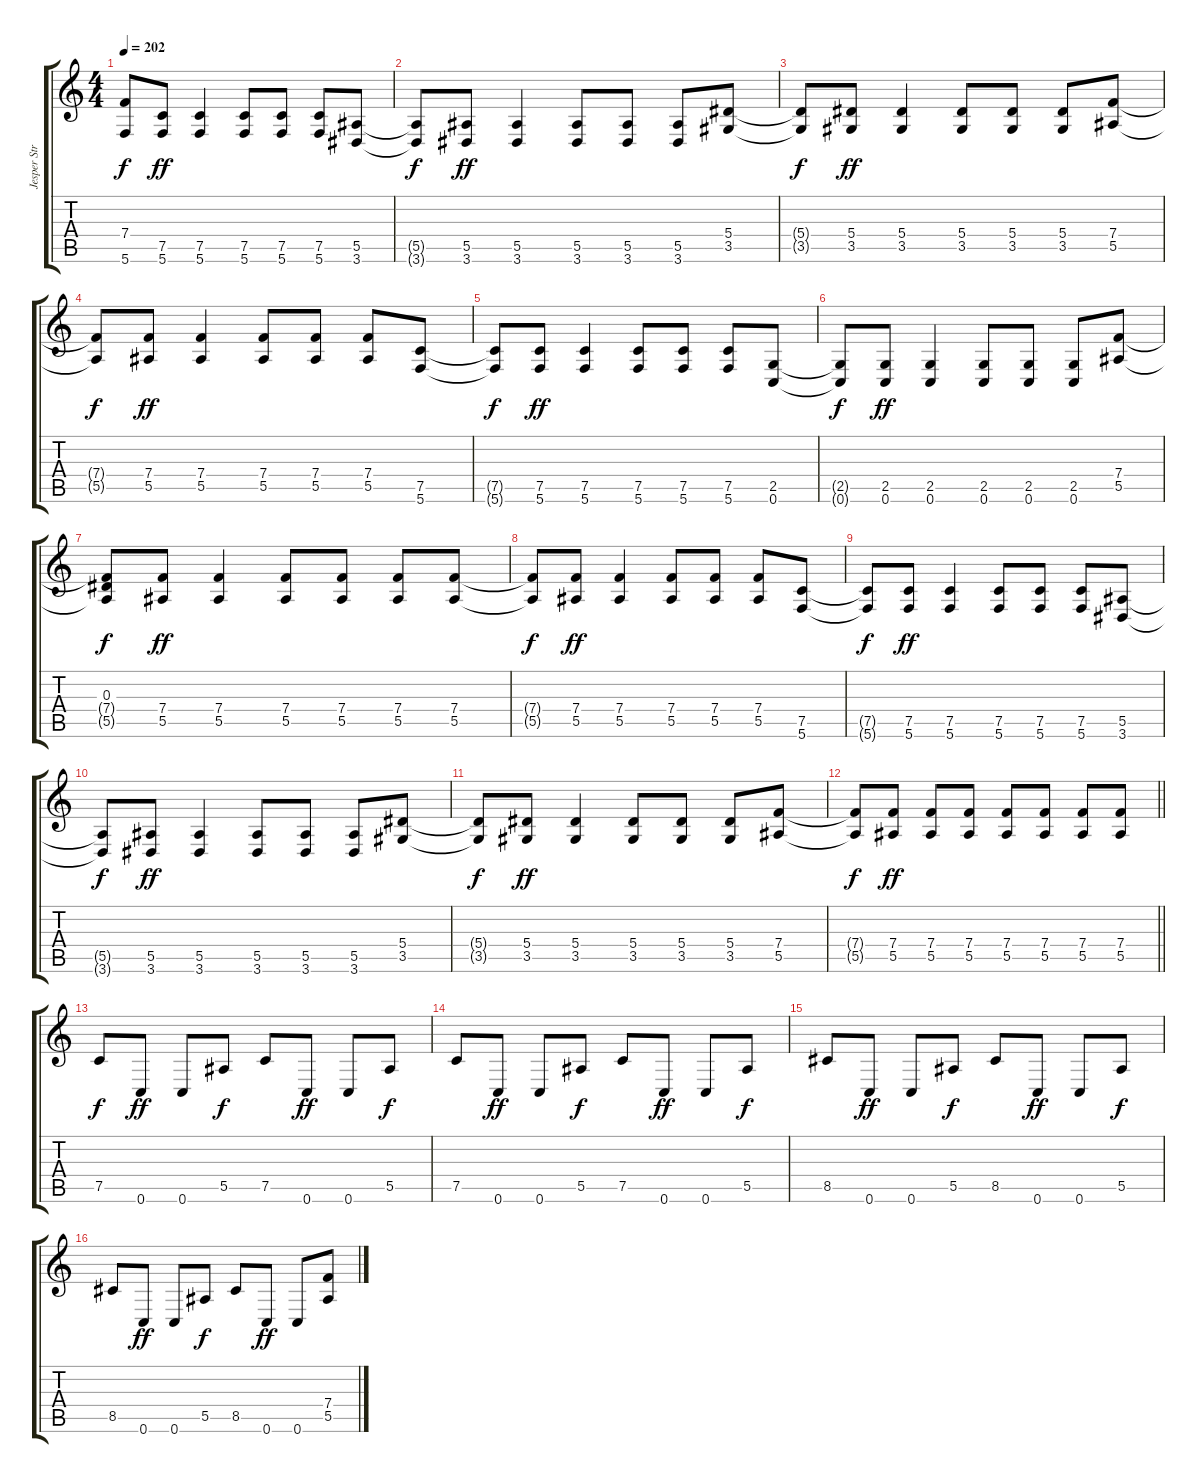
\track ("Jesper Stromblad" "Jesper Str") {instrument distortionguitar}
\staff {score tabs}
\tuning (C4 G3 Eb3 Bb2 F2 C2) {hide}
\ts (4 4)
\tempo 202
\clef g2
\ks c
(7.4{t} 5.6{t}).8{dy f} (7.5 5.6).8{dy ff} (7.5 5.6).4 (7.5 5.6).8 (7.5 5.6).8 (7.5 5.6).8 (5.5 3.6).8 |
(5.5{t} 3.6{t}).8{dy f} (5.5 3.6).8{dy ff} (5.5 3.6).4 (5.5 3.6).8 (5.5 3.6).8 (5.5 3.6).8 (5.4 3.5).8 |
(5.4{t} 3.5{t}).8{dy f} (5.4 3.5).8{dy ff} (5.4 3.5).4 (5.4 3.5).8 (5.4 3.5).8 (5.4 3.5).8 (7.4 5.5).8 |
(7.4{t} 5.5{t}).8{dy f} (7.4 5.5).8{dy ff} (7.4 5.5).4 (7.4 5.5).8 (7.4 5.5).8 (7.4 5.5).8 (7.5 5.6).8 |
(7.5{t} 5.6{t}).8{dy f} (7.5 5.6).8{dy ff} (7.5 5.6).4 (7.5 5.6).8 (7.5 5.6).8 (7.5 5.6).8 (2.5 0.6).8 |
(2.5{t} 0.6{t}).8{dy f} (2.5 0.6).8{dy ff} (2.5 0.6).4 (2.5 0.6).8 (2.5 0.6).8 (2.5 0.6).8 (7.4 5.5).8 |
(0.3 7.4{t} 5.5{t}).8{dy f} (7.4 5.5).8{dy ff} (7.4 5.5).4 (7.4 5.5).8 (7.4 5.5).8 (7.4 5.5).8 (7.4 5.5).8 |
(7.4{t} 5.5{t}).8{dy f} (7.4 5.5).8{dy ff} (7.4 5.5).4 (7.4 5.5).8 (7.4 5.5).8 (7.4 5.5).8 (7.5 5.6).8 |
(7.5{t} 5.6{t}).8{dy f} (7.5 5.6).8{dy ff} (7.5 5.6).4 (7.5 5.6).8 (7.5 5.6).8 (7.5 5.6).8 (5.5 3.6).8 |
(5.5{t} 3.6{t}).8{dy f} (5.5 3.6).8{dy ff} (5.5 3.6).4 (5.5 3.6).8 (5.5 3.6).8 (5.5 3.6).8 (5.4 3.5).8 |
(5.4{t} 3.5{t}).8{dy f} (5.4 3.5).8{dy ff} (5.4 3.5).4 (5.4 3.5).8 (5.4 3.5).8 (5.4 3.5).8 (7.4 5.5).8 |
\barLineRight lightlight
(7.4{t} 5.5{t}).8{dy f} (7.4 5.5).8{dy ff} (7.4 5.5).8 (7.4 5.5).8 (7.4 5.5).8 (7.4 5.5).8 (7.4 5.5).8 (7.4 5.5).8 |
7.5.8{dy f} 0.6.8{dy ff} 0.6.8 5.5.8{dy f} 7.5.8 0.6.8{dy ff} 0.6.8 5.5.8{dy f} |
7.5.8 0.6.8{dy ff} 0.6.8 5.5.8{dy f} 7.5.8 0.6.8{dy ff} 0.6.8 5.5.8{dy f} |
8.5.8 0.6.8{dy ff} 0.6.8 5.5.8{dy f} 8.5.8 0.6.8{dy ff} 0.6.8 5.5.8{dy f} |
8.5.8 0.6.8{dy ff} 0.6.8 5.5.8{dy f} 8.5.8 0.6.8{dy ff} 0.6.8 (7.4 5.5).8
